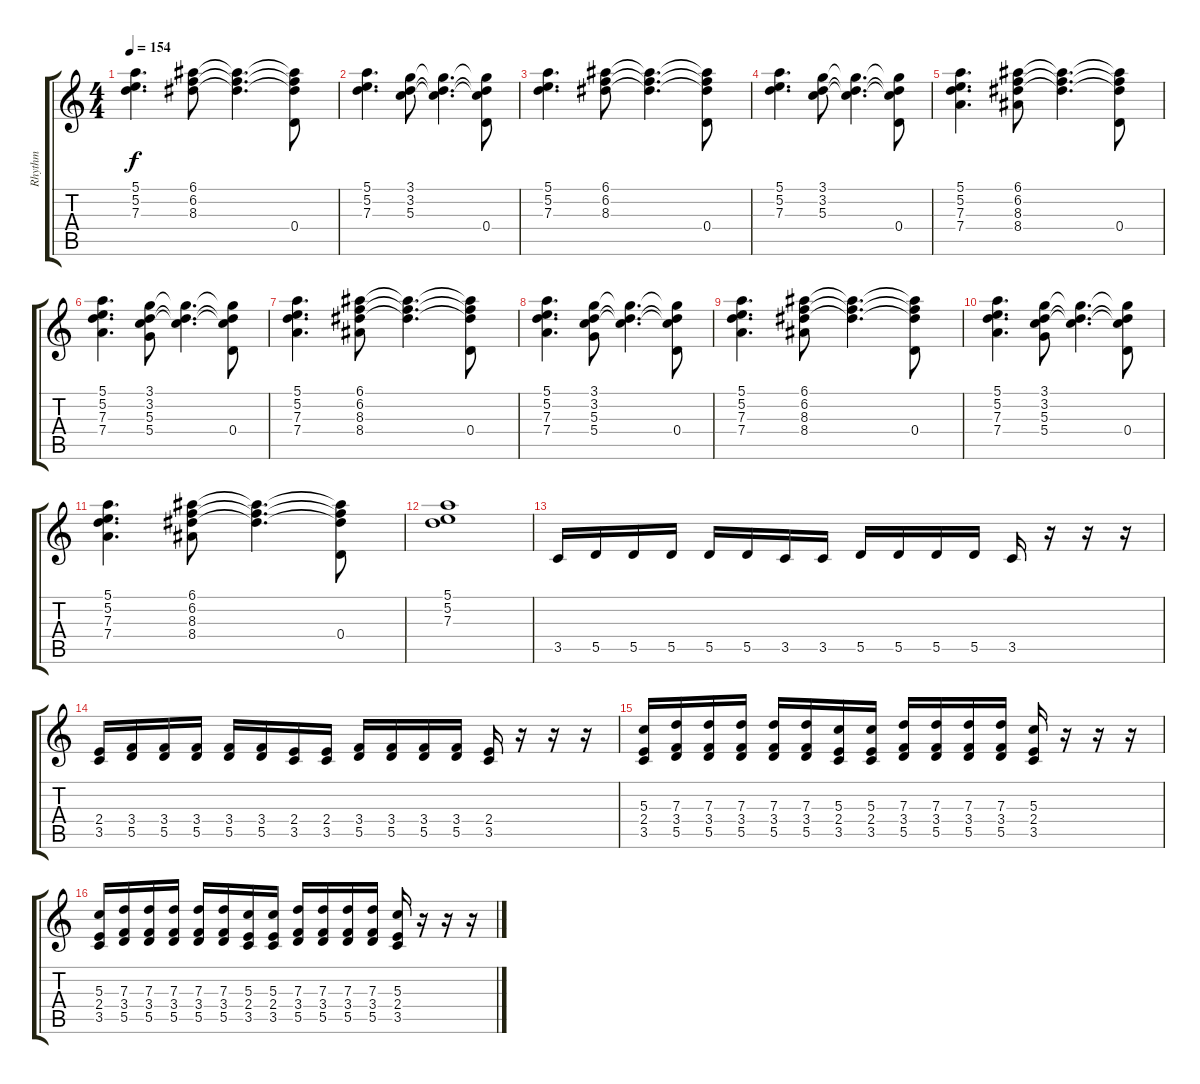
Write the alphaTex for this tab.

\track ("Rhythm" "Rhythm") {instrument electricguitarjazz}
\staff {score tabs}
\tuning (E4 B3 G3 D3 A2 E2) {hide}
\ts (4 4)
\tempo 154
\clef g2
\ks c
(5.1 5.2 7.3).4{d dy f} (6.1 6.2 8.3).8 (6.1{t} 6.2{t} 8.3{t}).4{d} (6.1{t} 6.2{t} 8.3{t} 0.4).8 |
(5.1 5.2 7.3).4{d} (3.1 3.2 5.3).8 (3.1{t} 3.2{t} 5.3{t}).4{d} (3.1{t} 3.2{t} 5.3{t} 0.4).8 |
(5.1 5.2 7.3).4{d} (6.1 6.2 8.3).8 (6.1{t} 6.2{t} 8.3{t}).4{d} (6.1{t} 6.2{t} 8.3{t} 0.4).8 |
(5.1 5.2 7.3).4{d} (3.1 3.2 5.3).8 (3.1{t} 3.2{t} 5.3{t}).4{d} (3.1{t} 3.2{t} 5.3{t} 0.4).8 |
(5.1 5.2 7.3 7.4).4{d} (6.1 6.2 8.3 8.4).8 (6.1{t} 6.2{t} 8.3{t}).4{d} (6.1{t} 6.2{t} 8.3{t} 0.4).8 |
(5.1 5.2 7.3 7.4).4{d} (3.1 3.2 5.3 5.4).8 (3.1{t} 3.2{t} 5.3{t}).4{d} (3.1{t} 3.2{t} 5.3{t} 0.4).8 |
(5.1 5.2 7.3 7.4).4{d} (6.1 6.2 8.3 8.4).8 (6.1{t} 6.2{t} 8.3{t}).4{d} (6.1{t} 6.2{t} 8.3{t} 0.4).8 |
(5.1 5.2 7.3 7.4).4{d} (3.1 3.2 5.3 5.4).8 (3.1{t} 3.2{t} 5.3{t}).4{d} (3.1{t} 3.2{t} 5.3{t} 0.4).8 |
(5.1 5.2 7.3 7.4).4{d} (6.1 6.2 8.3 8.4).8 (6.1{t} 6.2{t} 8.3{t}).4{d} (6.1{t} 6.2{t} 8.3{t} 0.4).8 |
(5.1 5.2 7.3 7.4).4{d} (3.1 3.2 5.3 5.4).8 (3.1{t} 3.2{t} 5.3{t}).4{d} (3.1{t} 3.2{t} 5.3{t} 0.4).8 |
(5.1 5.2 7.3 7.4).4{d} (6.1 6.2 8.3 8.4).8 (6.1{t} 6.2{t} 8.3{t}).4{d} (6.1{t} 6.2{t} 8.3{t} 0.4).8 |
(5.1 5.2 7.3).1 |
3.5.16{instrument distortionguitar} 5.5.16 5.5.16 5.5.16 5.5.16 5.5.16 3.5.16 3.5.16 5.5.16 5.5.16 5.5.16 5.5.16 3.5.16 r.16 r.16 r.16 |
(2.4 3.5).16{instrument distortionguitar} (3.4 5.5).16 (3.4 5.5).16 (3.4 5.5).16 (3.4 5.5).16 (3.4 5.5).16 (2.4 3.5).16 (2.4 3.5).16 (3.4 5.5).16 (3.4 5.5).16 (3.4 5.5).16 (3.4 5.5).16 (2.4 3.5).16 r.16 r.16 r.16 |
(5.3 2.4 3.5).16{instrument distortionguitar} (7.3 3.4 5.5).16 (7.3 3.4 5.5).16 (7.3 3.4 5.5).16 (7.3 3.4 5.5).16 (7.3 3.4 5.5).16 (5.3 2.4 3.5).16 (5.3 2.4 3.5).16 (7.3 3.4 5.5).16 (7.3 3.4 5.5).16 (7.3 3.4 5.5).16 (7.3 3.4 5.5).16 (5.3 2.4 3.5).16 r.16 r.16 r.16 |
(5.3 2.4 3.5).16{instrument distortionguitar} (7.3 3.4 5.5).16 (7.3 3.4 5.5).16 (7.3 3.4 5.5).16 (7.3 3.4 5.5).16 (7.3 3.4 5.5).16 (5.3 2.4 3.5).16 (5.3 2.4 3.5).16 (7.3 3.4 5.5).16 (7.3 3.4 5.5).16 (7.3 3.4 5.5).16 (7.3 3.4 5.5).16 (5.3 2.4 3.5).16 r.16 r.16 r.16
